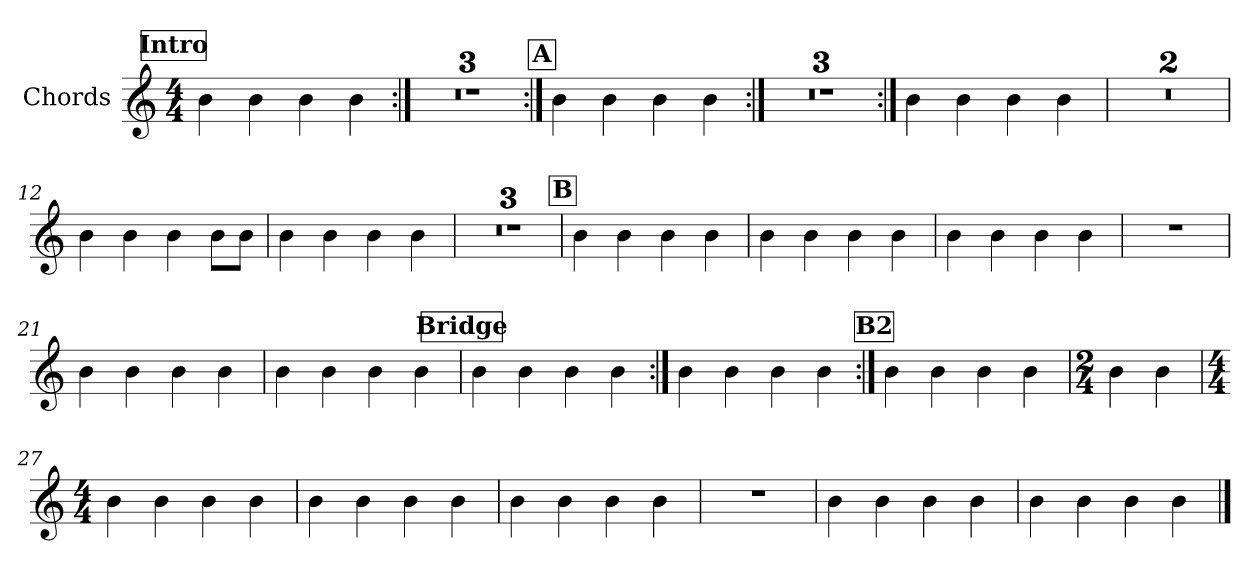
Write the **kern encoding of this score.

**kern
*part1
*staff1
*I"Chords
*clefG2
*k[]
*C:
*M4/4
!!LO:REH:place=s1:a:B:fs=12:t=Intro
=1
4b
4b
4b
4b
=2:|!
1r
=3
1r
=4
1r
!!LO:LB:g=z
!!LO:REH:place=s1:a:B:fs=12:t=A
=5:|!
4b
4b
4b
4b
=6:|!
1r
=7
1r
=8
1r
!!LO:LB:g=z
=9:|!
4b
4b
4b
4b
=10
1r
=11
1r
=12
4b
4b
4b
8b\L
8b\J
!!LO:LB:g=z
=13
4b
4b
4b
4b
=14
1r
=15
1r
=16
1r
!!LO:LB:g=z
!!LO:REH:place=s1:a:B:fs=12:t=B
=17
4b
4b
4b
4b
=18
4b
4b
4b
4b
=19
4b
4b
4b
4b
=20
1r
!!LO:LB:g=z
=21
4b
4b
4b
4b
=22
4b
4b
4b
4b
!!LO:LB:g=z
!!LO:REH:place=s1:a:B:fs=12:t=Bridge
=23
4b
4b
4b
4b
=24:|!
4b
4b
4b
4b
!!LO:LB:g=z
!!LO:REH:place=s1:a:B:fs=12:t=B2
=25:|!
4b
4b
4b
4b
=26
*M2/4
4b
4b
=27
*M4/4
4b
4b
4b
4b
=28
4b
4b
4b
4b
!!LO:LB:g=z
=29
4b
4b
4b
4b
=30
1r
=31
4b
4b
4b
4b
=32
4b
4b
4b
4b
==
*-
